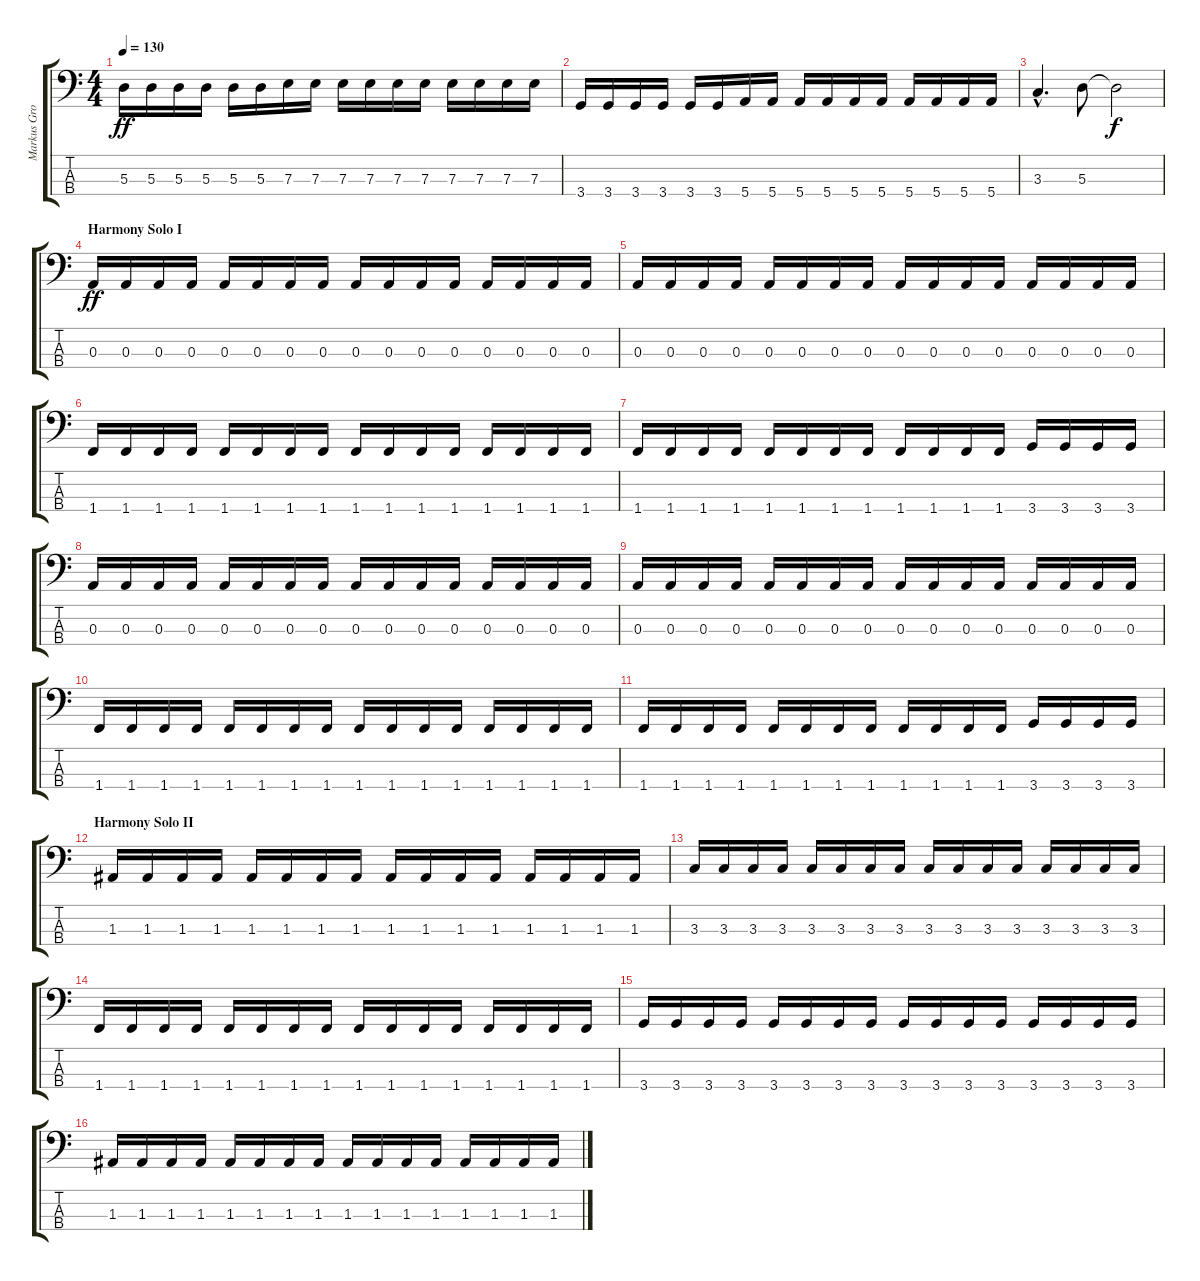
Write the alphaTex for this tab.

\track ("Markus Grosskopf" "Markus Gro") {instrument electricbassfinger}
\staff {score tabs}
\tuning (G2 D2 A1 E1) {hide}
\ts (4 4)
\tempo 130
\clef f4
\ks c
5.3.16{dy ff} 5.3.16 5.3.16 5.3.16 5.3.16 5.3.16 7.3.16 7.3.16 7.3.16 7.3.16 7.3.16 7.3.16 7.3.16 7.3.16 7.3.16 7.3.16 |
3.4.16 3.4.16 3.4.16 3.4.16 3.4.16 3.4.16 5.4.16 5.4.16 5.4.16 5.4.16 5.4.16 5.4.16 5.4.16 5.4.16 5.4.16 5.4.16 |
3.3{hac}.4{d} 5.3.8 5.3{t}.2{dy f} |
\section ("" "Harmony Solo I")
0.3.16{dy ff} 0.3.16 0.3.16 0.3.16 0.3.16 0.3.16 0.3.16 0.3.16 0.3.16 0.3.16 0.3.16 0.3.16 0.3.16 0.3.16 0.3.16 0.3.16 |
0.3.16 0.3.16 0.3.16 0.3.16 0.3.16 0.3.16 0.3.16 0.3.16 0.3.16 0.3.16 0.3.16 0.3.16 0.3.16 0.3.16 0.3.16 0.3.16 |
1.4.16 1.4.16 1.4.16 1.4.16 1.4.16 1.4.16 1.4.16 1.4.16 1.4.16 1.4.16 1.4.16 1.4.16 1.4.16 1.4.16 1.4.16 1.4.16 |
1.4.16 1.4.16 1.4.16 1.4.16 1.4.16 1.4.16 1.4.16 1.4.16 1.4.16 1.4.16 1.4.16 1.4.16 3.4.16 3.4.16 3.4.16 3.4.16 |
0.3.16 0.3.16 0.3.16 0.3.16 0.3.16 0.3.16 0.3.16 0.3.16 0.3.16 0.3.16 0.3.16 0.3.16 0.3.16 0.3.16 0.3.16 0.3.16 |
0.3.16 0.3.16 0.3.16 0.3.16 0.3.16 0.3.16 0.3.16 0.3.16 0.3.16 0.3.16 0.3.16 0.3.16 0.3.16 0.3.16 0.3.16 0.3.16 |
1.4.16 1.4.16 1.4.16 1.4.16 1.4.16 1.4.16 1.4.16 1.4.16 1.4.16 1.4.16 1.4.16 1.4.16 1.4.16 1.4.16 1.4.16 1.4.16 |
1.4.16 1.4.16 1.4.16 1.4.16 1.4.16 1.4.16 1.4.16 1.4.16 1.4.16 1.4.16 1.4.16 1.4.16 3.4.16 3.4.16 3.4.16 3.4.16 |
\section ("" "Harmony Solo II")
1.3.16 1.3.16 1.3.16 1.3.16 1.3.16 1.3.16 1.3.16 1.3.16 1.3.16 1.3.16 1.3.16 1.3.16 1.3.16 1.3.16 1.3.16 1.3.16 |
3.3.16 3.3.16 3.3.16 3.3.16 3.3.16 3.3.16 3.3.16 3.3.16 3.3.16 3.3.16 3.3.16 3.3.16 3.3.16 3.3.16 3.3.16 3.3.16 |
1.4.16 1.4.16 1.4.16 1.4.16 1.4.16 1.4.16 1.4.16 1.4.16 1.4.16 1.4.16 1.4.16 1.4.16 1.4.16 1.4.16 1.4.16 1.4.16 |
3.4.16 3.4.16 3.4.16 3.4.16 3.4.16 3.4.16 3.4.16 3.4.16 3.4.16 3.4.16 3.4.16 3.4.16 3.4.16 3.4.16 3.4.16 3.4.16 |
1.3.16 1.3.16 1.3.16 1.3.16 1.3.16 1.3.16 1.3.16 1.3.16 1.3.16 1.3.16 1.3.16 1.3.16 1.3.16 1.3.16 1.3.16 1.3.16
